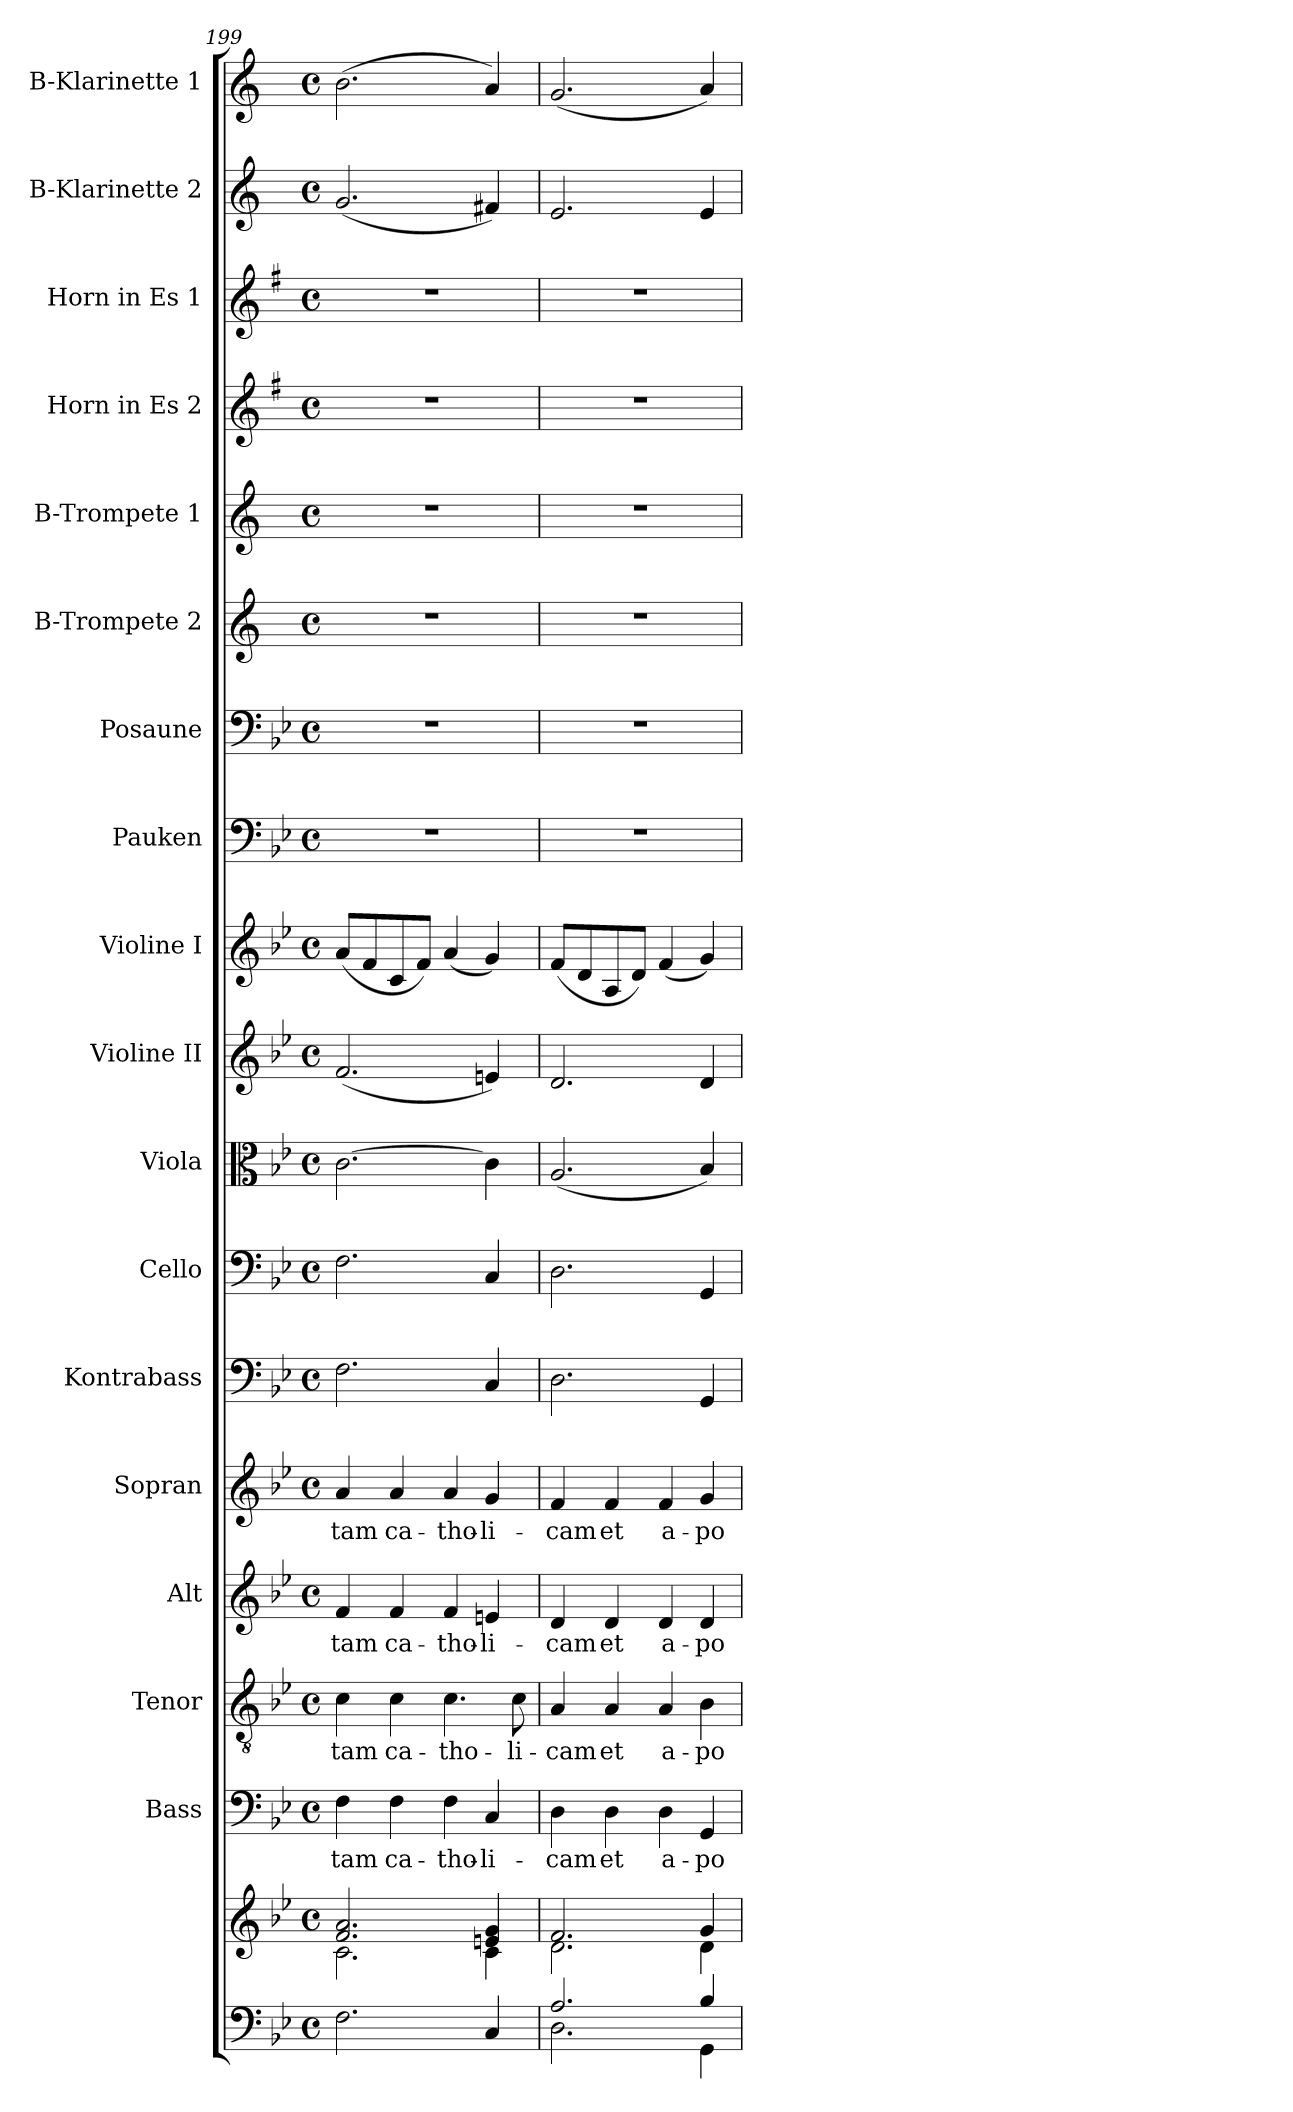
**kern	**kern	**kern	**text	**kern	**text	**kern	**text	**kern	**text	**kern	**kern	**kern	**kern	**kern	**kern	**kern	**kern	**kern	**kern	**kern	**kern	**kern
*part18	*part18	*part17	*part17	*part16	*part16	*part15	*part15	*part14	*part14	*part13	*part12	*part11	*part10	*part9	*part8	*part7	*part6	*part5	*part4	*part3	*part2	*part1
*staff19	*staff18	*staff17	*staff17	*staff16	*staff16	*staff15	*staff15	*staff14	*staff14	*staff13	*staff12	*staff11	*staff10	*staff9	*staff8	*staff7	*staff6	*staff5	*staff4	*staff3	*staff2	*staff1
*	*	*I"Bass	*	*I"Tenor	*	*I"Alt	*	*I"Sopran	*	*I"Kontrabass	*I"Cello	*I"Viola	*I"Violine II	*I"Violine I	*I"Pauken	*I"Posaune	*I"B-Trompete 2	*I"B-Trompete 1	*I"Horn in Es 2	*I"Horn in Es 1	*I"B-Klarinette 2	*I"B-Klarinette 1
*	*	*I'B.	*	*I'T.	*	*I'A.	*	*I'S.	*	*I'Kb.	*	*I'Vla.	*I'Vl. II	*I'Vl. I	*I'Pk.	*I'Pos.	*I'B Trp. 2	*I'B Trp. 1	*	*	*I'B Kl. 2	*I'B Kl. 1
*clefF4	*clefG2	*clefF4	*	*clefGv2	*	*clefG2	*	*clefG2	*	*clefF4	*clefF4	*clefC3	*clefG2	*clefG2	*clefF4	*clefF4	*clefG2	*clefG2	*clefG2	*clefG2	*clefG2	*clefG2
*	*	*	*	*	*	*	*	*	*	*ITrd7c12	*	*	*	*	*	*	*ITrd1c2	*ITrd1c2	*ITrd5c9	*ITrd5c9	*ITrd1c2	*ITrd1c2
*k[b-e-]	*k[b-e-]	*k[b-e-]	*	*k[b-e-]	*	*k[b-e-]	*	*k[b-e-]	*	*k[b-e-]	*k[b-e-]	*k[b-e-]	*k[b-e-]	*k[b-e-]	*k[b-e-]	*k[b-e-]	*k[b-e-]	*k[b-e-]	*k[b-e-]	*k[b-e-]	*k[b-e-]	*k[b-e-]
*B-:	*B-:	*B-:	*	*B-:	*	*B-:	*	*B-:	*	*B-:	*B-:	*B-:	*B-:	*B-:	*B-:	*B-:	*B-:	*B-:	*B-:	*B-:	*B-:	*B-:
*M4/4	*M4/4	*M4/4	*	*M4/4	*	*M4/4	*	*M4/4	*	*M4/4	*M4/4	*M4/4	*M4/4	*M4/4	*M4/4	*M4/4	*M4/4	*M4/4	*M4/4	*M4/4	*M4/4	*M4/4
*met(c)	*met(c)	*met(c)	*	*met(c)	*	*met(c)	*	*met(c)	*	*met(c)	*met(c)	*met(c)	*met(c)	*met(c)	*met(c)	*met(c)	*met(c)	*met(c)	*met(c)	*met(c)	*met(c)	*met(c)
=199	=199	=199	=199	=199	=199	=199	=199	=199	=199	=199	=199	=199	=199	=199	=199	=199	=199	=199	=199	=199	=199	=199
*	*^	*	*	*	*	*	*	*	*	*	*	*	*	*	*	*	*	*	*	*	*	*
!	!	!	!	!LO:LY:b	!	!LO:LY:b	!	!LO:LY:b	!	!LO:LY:b	!	!	!	!	!	!	!	!	!	!	!	!	!
2.F\	2.f/ 2.a/	2.c\	4F\	-tam	4c\	-tam	4f/	-tam	4a/	-tam	2.FF\	2.F\	[2.c\	(<2.f/	(<8a/L	1r	1r	1r	1r	1r	1r	(<2.f/	(>2.a\
.	.	.	.	.	.	.	.	.	.	.	.	.	.	.	8f/	.	.	.	.	.	.	.	.
!	!	!	!	!LO:LY:b	!	!LO:LY:b	!	!LO:LY:b	!	!LO:LY:b	!	!	!	!	!	!	!	!	!	!	!	!	!
.	.	.	4F\	ca-	4c\	ca-	4f/	ca-	4a/	ca-	.	.	.	.	8c/	.	.	.	.	.	.	.	.
.	.	.	.	.	.	.	.	.	.	.	.	.	.	.	8f/J)	.	.	.	.	.	.	.	.
!	!	!	!	!LO:LY:b	!	!LO:LY:b	!	!LO:LY:b	!	!LO:LY:b	!	!	!	!	!	!	!	!	!	!	!	!	!
.	.	.	4F\	-tho-	4.c\	-tho-	4f/	-tho-	4a/	-tho-	.	.	.	.	(<4a/	.	.	.	.	.	.	.	.
!	!	!	!	!LO:LY:b	!	!	!	!LO:LY:b	!	!LO:LY:b	!	!	!	!	!	!	!	!	!	!	!	!	!
4C/	4en/ 4g/	4c\	4C/	-li-	.	.	4en/	-li-	4g/	-li-	4CC/	4C/	4c\]	4en/)	4g/)	.	.	.	.	.	.	4en/)	4g/)
!	!	!	!	!	!	!LO:LY:b	!	!	!	!	!	!	!	!	!	!	!	!	!	!	!	!	!
.	.	.	.	.	8c\	-li-	.	.	.	.	.	.	.	.	.	.	.	.	.	.	.	.	.
=200	=200	=200	=200	=200	=200	=200	=200	=200	=200	=200	=200	=200	=200	=200	=200	=200	=200	=200	=200	=200	=200	=200	=200
*^	*	*	*	*	*	*	*	*	*	*	*	*	*	*	*	*	*	*	*	*	*	*	*
!	!	!	!	!	!LO:LY:b	!	!LO:LY:b	!	!LO:LY:b	!	!LO:LY:b	!	!	!	!	!	!	!	!	!	!	!	!	!
2.A/	2.D\	2.f/	2.d\	4D\	-cam	4A/	-cam	4d/	-cam	4f/	-cam	2.DD\	2.D\	(<2.A/	2.d/	(<8f/L	1r	1r	1r	1r	1r	1r	2.d/	(<2.f/
.	.	.	.	.	.	.	.	.	.	.	.	.	.	.	.	8d/	.	.	.	.	.	.	.	.
!	!	!	!	!	!LO:LY:b	!	!LO:LY:b	!	!LO:LY:b	!	!LO:LY:b	!	!	!	!	!	!	!	!	!	!	!	!	!
.	.	.	.	4D\	et	4A/	et	4d/	et	4f/	et	.	.	.	.	8A/	.	.	.	.	.	.	.	.
.	.	.	.	.	.	.	.	.	.	.	.	.	.	.	.	8d/J)	.	.	.	.	.	.	.	.
!	!	!	!	!	!LO:LY:b	!	!LO:LY:b	!	!LO:LY:b	!	!LO:LY:b	!	!	!	!	!	!	!	!	!	!	!	!	!
.	.	.	.	4D\	a-	4A/	a-	4d/	a-	4f/	a-	.	.	.	.	(<4f/	.	.	.	.	.	.	.	.
!	!	!	!	!	!LO:LY:b	!	!LO:LY:b	!	!LO:LY:b	!	!LO:LY:b	!	!	!	!	!	!	!	!	!	!	!	!	!
4B-/	4GG\	4g/	4d\	4GG/	-po-	4B-\	-po-	4d/	-po-	4g/	-po-	4GGG/	4GG/	4B-/)	4d/	4g/)	.	.	.	.	.	.	4d/	4g/)
*v	*v	*	*	*	*	*	*	*	*	*	*	*	*	*	*	*	*	*	*	*	*	*	*	*
*	*v	*v	*	*	*	*	*	*	*	*	*	*	*	*	*	*	*	*	*	*	*	*	*
=	=	=	=	=	=	=	=	=	=	=	=	=	=	=	=	=	=	=	=	=	=	=
*-	*-	*-	*-	*-	*-	*-	*-	*-	*-	*-	*-	*-	*-	*-	*-	*-	*-	*-	*-	*-	*-	*-
